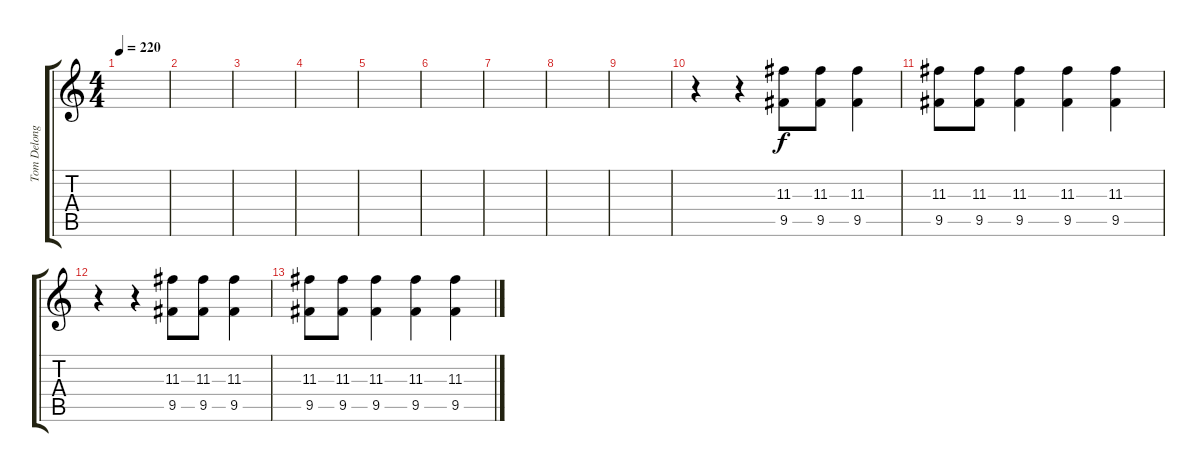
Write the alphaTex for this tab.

\track ("Tom Delonge" "Tom Delong") {instrument distortionguitar}
\staff {score tabs}
\tuning (E4 B3 G3 D3 A2 E2) {hide}
\ts (4 4)
\tempo 220
\clef g2
\ks c
|
|
|
|
|
|
|
|
|
r.4 r.4 (11.3 9.5).8 (11.3 9.5).8 (11.3 9.5).4 |
(11.3 9.5).8 (11.3 9.5).8 (11.3 9.5).4 (11.3 9.5).4 (11.3 9.5).4 |
r.4 r.4 (11.3 9.5).8 (11.3 9.5).8 (11.3 9.5).4 |
(11.3 9.5).8 (11.3 9.5).8 (11.3 9.5).4 (11.3 9.5).4 (11.3 9.5).4
